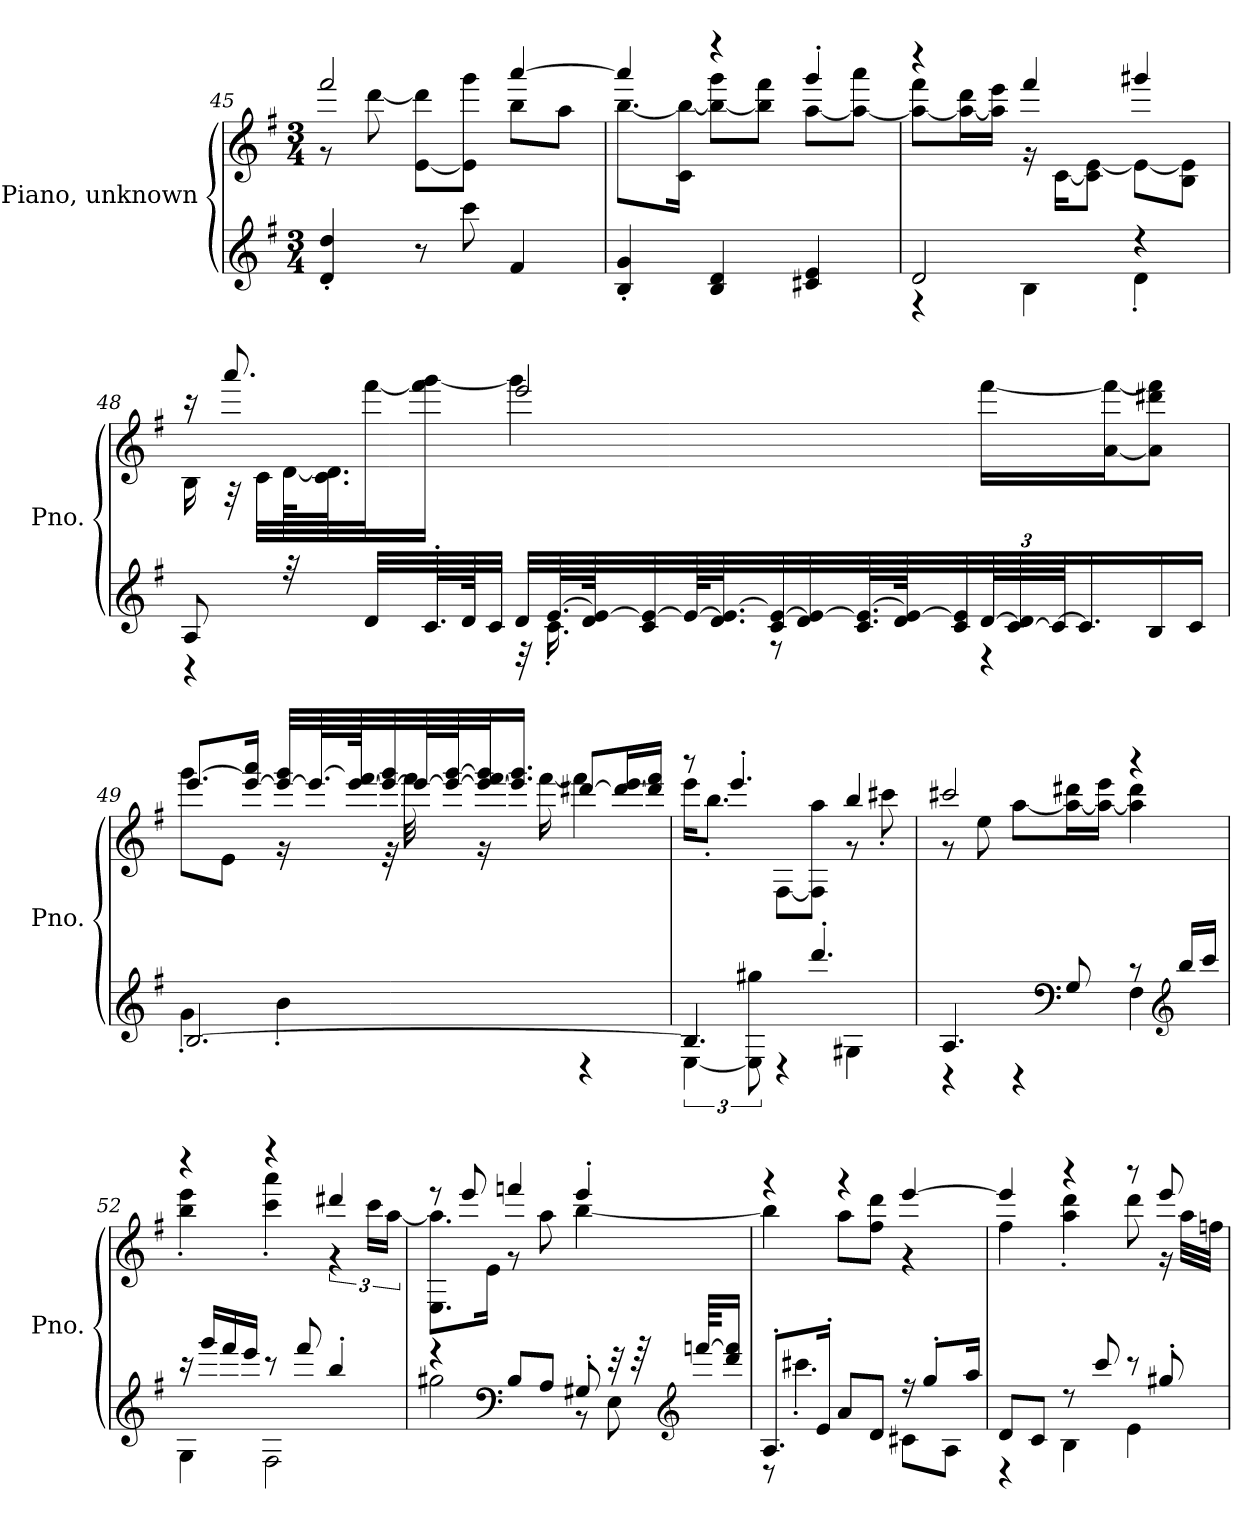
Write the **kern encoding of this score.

**kern	**kern
*part1	*part1
*staff2	*staff1
*I"Piano, unknown	*
*I'Pno.	*
*clefG2	*clefG2
*k[f#]	*k[f#]
*M3/4	*M3/4
=45	=45
*	*^
4d/' 4dd/'	2fff#/	8r
.	.	[8ddd\
8r	.	[8e\ 8ddd\]L
8ccc\	.	8e\] 8ggg\J
4f#/	[4aaa/	8bb\L
.	.	8aa\J
=46	=46	=46
4B/' 4g/'	4aaa/]	[8.bb\L
.	.	16c\ 16bb\_Jk
4B/ 4d/	4r	8bb\_ 8ggg\L
.	.	8bb\] 8fff#\J
4c#X/ 4e/	4ggg'/	[8aa\L
.	.	8aa\_ 8aaa\J
!!LO:LB:g=z	!!
=47	=47	=47
*^	*	*
2d/	4r	4r	8aa\_ 8fff#\L
.	.	.	16aa\_ 16ddd\L
.	.	.	16aa\] 16eee\JJ
.	4B\	4fff#/	16r
.	.	.	[16c\KL
.	.	.	8c\] [8e\J
4r	4d'\	4ggg#X/	8e\L_
.	.	.	8B\ 8e\]J
!!LO:LB:g=z	!!
=48	=48	=48	=48
8A/	4r	16r	16B\
.	.	8.aaa/	32r
.	.	.	32c\LLL
32r	.	.	[128d\KL
.	.	.	64.c\ 64.d\]J
32d/LLL	.	.	[32fff#\J
64.c'/L	.	.	16fff#\] [16ggg\JJ
128d/JK	.	.	.
32c/JJJ	.	.	.
32d/LLL	32r	2eee/	4ggg\]
[64.e/L	16.c'\	.	.
128d/ 128e/_JK	.	.	.
32c/ 32e/_	.	.	.
128e/KL_	.	.	.
64.d/ 64.e/_J	.	.	.
32c/ 32e/_	8r	.	.
32d/ 32e/_	.	.	.
64.c/ 64.e/_L	.	.	.
128d/ 128e/_JK	.	.	.
32c/ 32e/]	.	.	.
*Xbrackettup	*	*	*
[96d/L	4r	.	[16fff#\LL
[96c/ 96d/]	.	.	.
96c/JJ_	.	.	.
16.c/]	.	.	.
.	.	.	[16a\ 16fff#\_J
16B/	.	.	8a\] 8ddd#X\ 8fff#\]J
16c/JJ	.	.	.
!!LO:LB:g=z	!!
=49	=49	=49	=49
[2.B/	4g'\	[8.eee/L	8ggg\L
.	.	.	8e\J
.	.	16eee/_ 16aaa/Jk	.
.	4b'\	32eee/_ 32ggg/LLL	16r
.	.	64.eee/L_	.
.	.	128eee/_ 128fff#/JK	.
.	.	32eee/_ 32ggg/	32r
.	.	64eee/L_	32fff#\
.	.	64eee/_ [64ggg/J	.
.	.	32eee/_ 32fff#/ 32ggg/]J	16r
.	.	16.eee/] 16.ggg/JJ	.
.	.	.	[16fff#\
.	4r	[8ddd#X/L	4fff#\]
.	.	16ddd#/_ 16eee/L	.
.	.	16ddd#/] 16fff#/JJ	.
=50	=50	=50	=50
*	*brackettup	*	*
4.B/]	[6E\	8r	16eee\KL
.	.	.	8.bb'\J
.	.	4.eee'/	.
.	12E\] 12gg#X\	.	.
.	4r	.	[8F#\L
4.ddd'/	.	.	8F#\] 8aa\J
.	4G#X\	4bb/	8r
.	.	.	8ccc#X'\
!!LO:LB:g=z	!!
=51	=51	=51	=51
4.A/	4r	2ccc#X/	8r
.	.	.	8ee\
.	4r	.	[8aa\L
*clefF4	*	*	*
8G/	.	.	16aa\_ 16ddd#X\L
.	.	.	16aa\_ 16eee\JJ
8r	4F#\	4r	4aa\] 4ddd#\
*clefG2	*	*	*
16bb/LL	.	.	.
16ccc/JJ	.	.	.
=52	=52	=52	=52
16r	4G\	4r	4bb\' 4eee\'
16ggg/LL	.	.	.
16fff#/	.	.	.
16eee/JJ	.	.	.
8r	2F#\	4r	4ccc\' 4aaa\'
8fff#/	.	.	.
4bb'/	.	4ddd#X/	6r
.	.	.	24ccc\LL
.	.	.	[24aa\JJ
=53	=53	=53	=53
4r	2gg#X\	8r	8.E\ 8.aa\]L
.	.	8eee/	.
.	.	.	16e\Jk
*clefF4	*	*	*
8B/L	.	4fffn/	8r
8A/J	.	.	8aa\
8G#X'/	8r	4eee'/	[4bb\
32r	8E\	.	.
64r	.	.	.
*clefG2	*	*	*
[64fffn/KKLL	.	.	.
16ddd/ 16fff/]JJ	.	.	.
!!LO:LB:g=z	!!
=54	=54	=54	=54
8.A'/L	8r	4r	4bb\]
.	4.ccc#X'\	.	.
16e'/Jk	.	.	.
8a/L	.	4r	8aa\L
8d/J	.	.	8ff#\ 8ddd\J
16r	8c#X\L	[4eee/	4r
8gg'/L	.	.	.
.	8A\J	.	.
16aa/Jk	.	.	.
=55	=55	=55	=55
8d/L	4r	4eee/]	4ff#\
8c/J	.	.	.
8r	4B\	4r	4aa\' 4ddd\'
8ccc/	.	.	.
8r	4e\	8r	8ddd\
8gg#X'/	.	8eee/	16r
.	.	.	32aa\LLL
.	.	.	32ffn\JJJ
*v	*v	*	*
*	*v	*v
=	=
*-	*-
